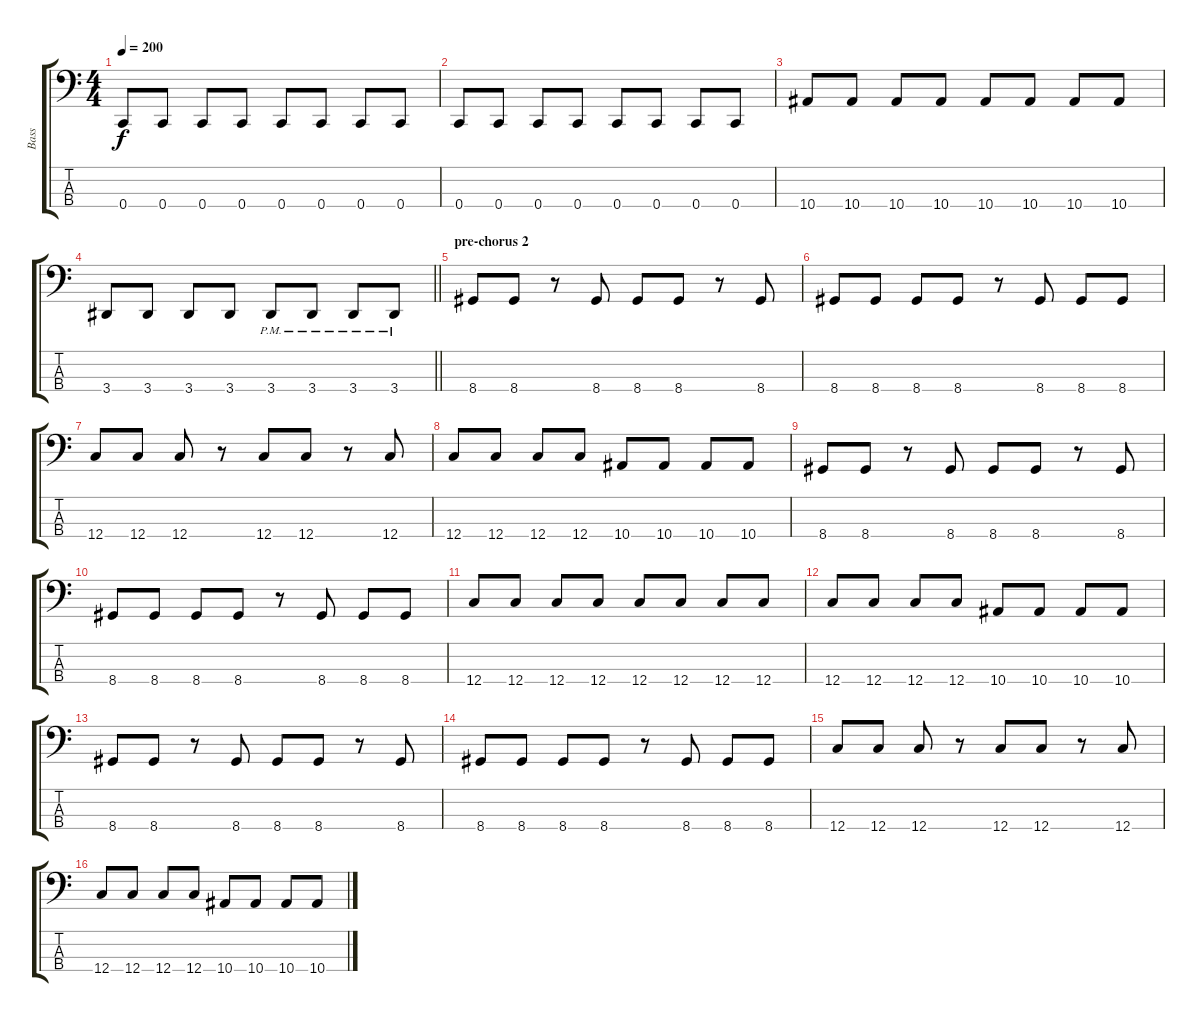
\track ("Bass" "Bass") {instrument electricbassfinger}
\staff {score tabs}
\tuning (F2 C2 G1 C1) {hide}
\ts (4 4)
\tempo 200
\clef f4
\ks c
0.4.8{dy f} 0.4.8 0.4.8 0.4.8 0.4.8 0.4.8 0.4.8 0.4.8 |
0.4.8 0.4.8 0.4.8 0.4.8 0.4.8 0.4.8 0.4.8 0.4.8 |
10.4.8 10.4.8 10.4.8 10.4.8 10.4.8 10.4.8 10.4.8 10.4.8 |
\barLineRight lightlight
3.4.8 3.4.8 3.4.8 3.4.8 3.4{pm}.8 3.4{pm}.8 3.4{pm}.8 3.4{pm}.8 |
\section ("" "pre-chorus 2")
8.4.8 8.4.8 r.8 8.4.8 8.4.8 8.4.8 r.8 8.4.8 |
8.4.8 8.4.8 8.4.8 8.4.8 r.8 8.4.8 8.4.8 8.4.8 |
12.4.8 12.4.8 12.4.8 r.8 12.4.8 12.4.8 r.8 12.4.8 |
12.4.8 12.4.8 12.4.8 12.4.8 10.4.8 10.4.8 10.4.8 10.4.8 |
8.4.8 8.4.8 r.8 8.4.8 8.4.8 8.4.8 r.8 8.4.8 |
8.4.8 8.4.8 8.4.8 8.4.8 r.8 8.4.8 8.4.8 8.4.8 |
12.4.8 12.4.8 12.4.8 12.4.8 12.4.8 12.4.8 12.4.8 12.4.8 |
12.4.8 12.4.8 12.4.8 12.4.8 10.4.8 10.4.8 10.4.8 10.4.8 |
8.4.8 8.4.8 r.8 8.4.8 8.4.8 8.4.8 r.8 8.4.8 |
8.4.8 8.4.8 8.4.8 8.4.8 r.8 8.4.8 8.4.8 8.4.8 |
12.4.8 12.4.8 12.4.8 r.8 12.4.8 12.4.8 r.8 12.4.8 |
12.4.8 12.4.8 12.4.8 12.4.8 10.4.8 10.4.8 10.4.8 10.4.8
